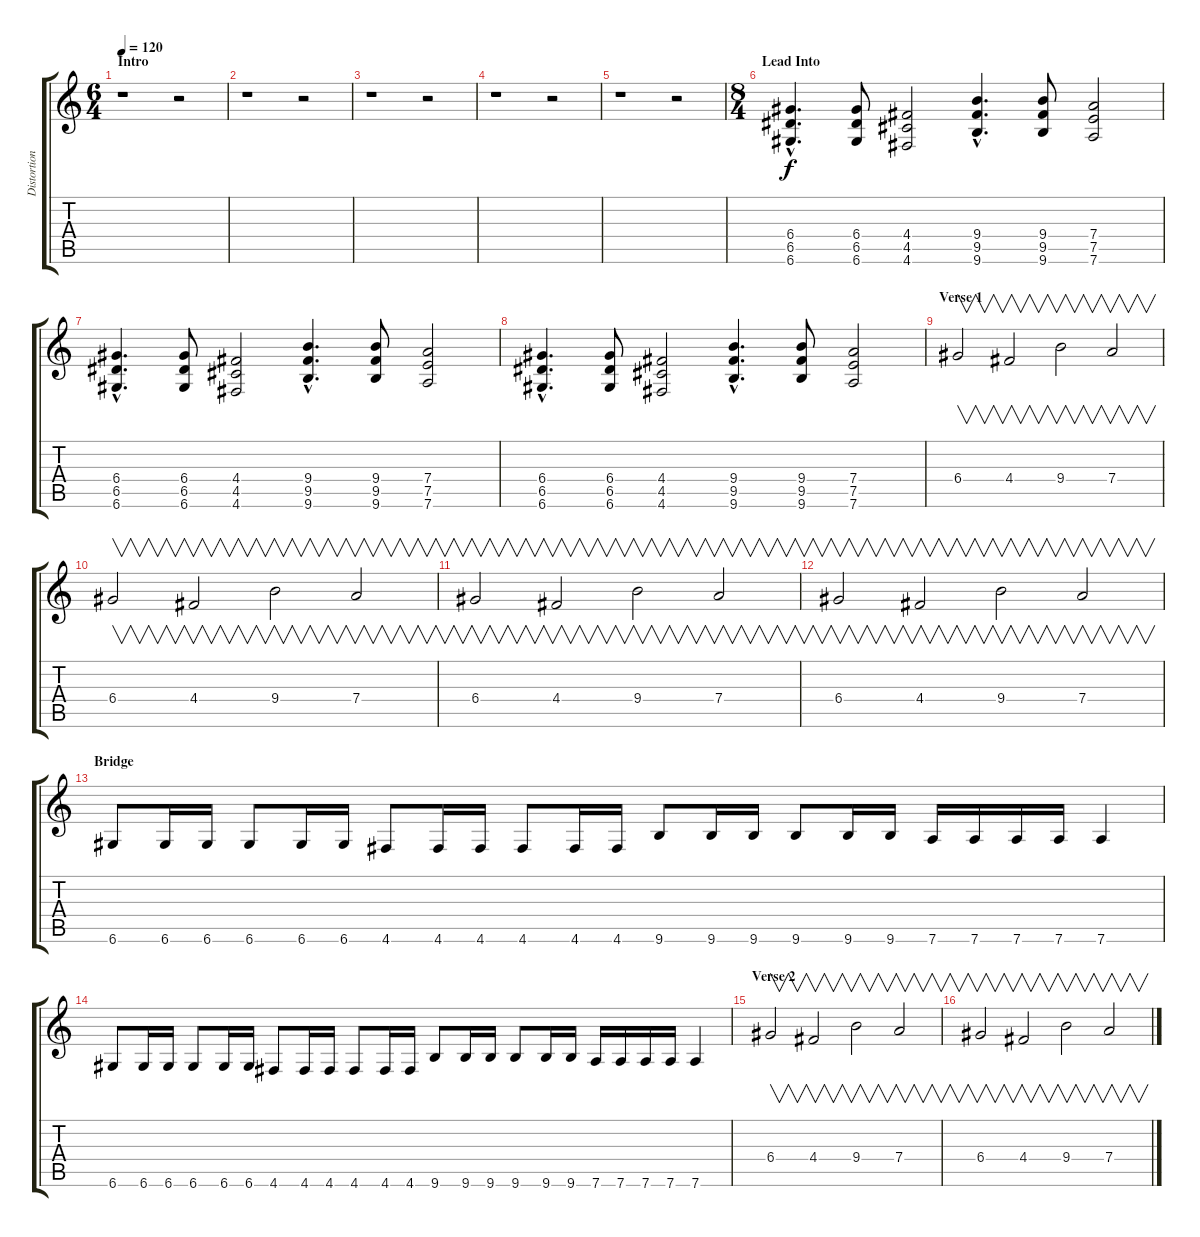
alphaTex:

\track ("Distortion" "Distortion") {instrument distortionguitar}
\staff {score tabs}
\tuning (E4 B3 G3 D3 A2 D2) {hide}
\ts (6 4)
\section ("" "Intro")
\tempo 120
\clef g2
\ks c
r.1{dy f instrument distortionguitar} r.2 |
r.1 r.2 |
r.1 r.2 |
r.1 r.2 |
r.1 r.2 |
\ts (8 4)
\section ("" "Lead Into")
(6.4{hac} 6.5{hac} 6.6{hac}).4{d} (6.4 6.5 6.6).8 (4.4 4.5 4.6).2 (9.4{hac} 9.5{hac} 9.6{hac}).4{d} (9.4 9.5 9.6).8 (7.4 7.5 7.6).2 |
(6.4{hac} 6.5{hac} 6.6{hac}).4{d} (6.4 6.5 6.6).8 (4.4 4.5 4.6).2 (9.4{hac} 9.5{hac} 9.6{hac}).4{d} (9.4 9.5 9.6).8 (7.4 7.5 7.6).2 |
(6.4{hac} 6.5{hac} 6.6{hac}).4{d} (6.4 6.5 6.6).8 (4.4 4.5 4.6).2 (9.4{hac} 9.5{hac} 9.6{hac}).4{d} (9.4 9.5 9.6).8 (7.4 7.5 7.6).2 |
\section ("" "Verse 1")
6.4.2{v} 4.4.2{v} 9.4.2{v} 7.4.2{v} |
6.4.2{v} 4.4.2{v} 9.4.2{v} 7.4.2{v} |
6.4.2{v} 4.4.2{v} 9.4.2{v} 7.4.2{v} |
6.4.2{v} 4.4.2{v} 9.4.2{v} 7.4.2{v} |
\section ("" "Bridge")
6.6.8 6.6.16 6.6.16 6.6.8 6.6.16 6.6.16 4.6.8 4.6.16 4.6.16 4.6.8 4.6.16 4.6.16 9.6.8 9.6.16 9.6.16 9.6.8 9.6.16 9.6.16 7.6.16 7.6.16 7.6.16 7.6.16 7.6.4 |
6.6.8 6.6.16 6.6.16 6.6.8 6.6.16 6.6.16 4.6.8 4.6.16 4.6.16 4.6.8 4.6.16 4.6.16 9.6.8 9.6.16 9.6.16 9.6.8 9.6.16 9.6.16 7.6.16 7.6.16 7.6.16 7.6.16 7.6.4 |
\section ("" "Verse 2")
6.4.2{v} 4.4.2{v} 9.4.2{v} 7.4.2{v} |
6.4.2{v} 4.4.2{v} 9.4.2{v} 7.4.2{v}
